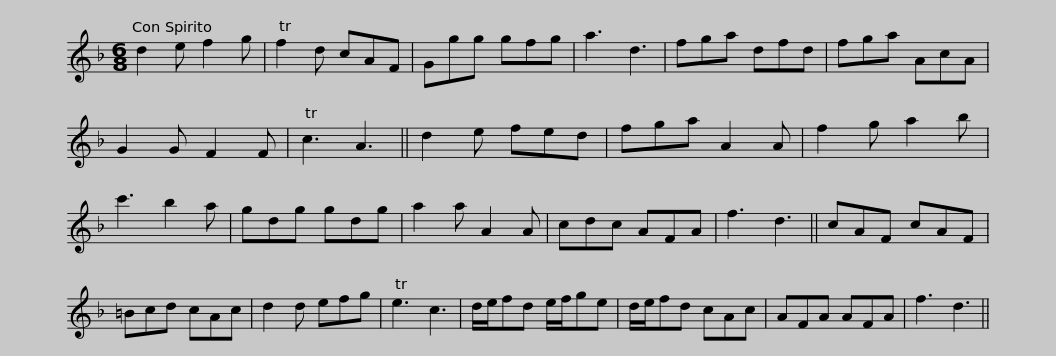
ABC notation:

X:1
L:1/8
M:6/8
I:linebreak $
K:Dmin
V:1 treble
V:1
 d2 e f2 g | Tf2 d cAF | Ggg gfg | a3 d3 | fga dfd | %5
 fga AcA | G2 G F2 F | Tc3 A3 || d2 e fed |$ fga A2 A | %10
 f2 g a2 b | c'3 b2 a | gdg gdg | a2 a A2 A | cdc AFA | %15
 f3 d3 || cAF cAF |$ =Bcd cAc | d2 d efg | Te3 c3 | %20
 d/e/fd e/f/ge | d/e/fd cAc | AFA AFA | f3 d3 || %24
